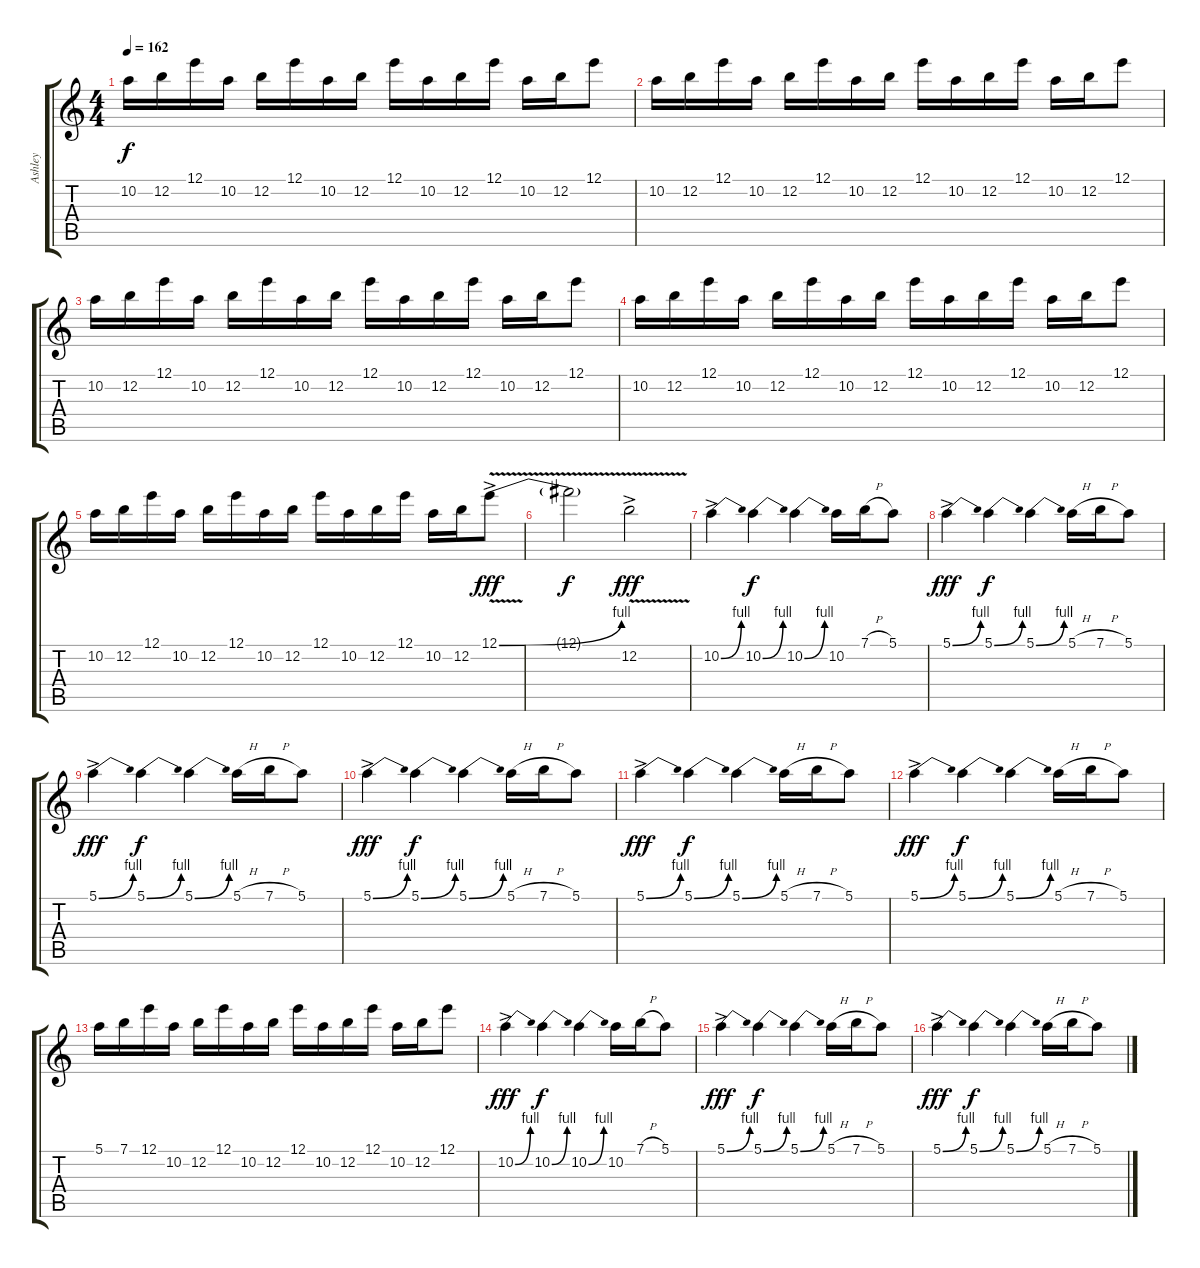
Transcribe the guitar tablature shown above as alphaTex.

\track ("Ashley" "Ashley") {instrument overdrivenguitar}
\staff {score tabs}
\tuning (E4 B3 G3 D3 A2 E2) {hide}
\ts (4 4)
\tempo 162
\clef g2
\ks c
10.2.16{dy f} 12.2.16 12.1.16 10.2.16 12.2.16 12.1.16 10.2.16 12.2.16 12.1.16 10.2.16 12.2.16 12.1.16 10.2.16 12.2.16 12.1.8 |
10.2.16 12.2.16 12.1.16 10.2.16 12.2.16 12.1.16 10.2.16 12.2.16 12.1.16 10.2.16 12.2.16 12.1.16 10.2.16 12.2.16 12.1.8 |
10.2.16 12.2.16 12.1.16 10.2.16 12.2.16 12.1.16 10.2.16 12.2.16 12.1.16 10.2.16 12.2.16 12.1.16 10.2.16 12.2.16 12.1.8 |
10.2.16 12.2.16 12.1.16 10.2.16 12.2.16 12.1.16 10.2.16 12.2.16 12.1.16 10.2.16 12.2.16 12.1.16 10.2.16 12.2.16 12.1.8 |
10.2.16 12.2.16 12.1.16 10.2.16 12.2.16 12.1.16 10.2.16 12.2.16 12.1.16 10.2.16 12.2.16 12.1.16 10.2.16 12.2.16 12.1{be (bend 0 0 60 4) v ac}.8{dy fff} |
12.1{t}.2{dy f} 12.2{v ac}.2{dy fff} |
10.2{be (bend 0 0 60 4) ac}.4 10.2{be (bend 0 0 60 4)}.4{dy f} 10.2{be (bend 0 0 60 4)}.4 10.2.16 7.1{h}.16 5.1.8 |
5.1{be (bend 0 0 60 4) ac}.4{dy fff} 5.1{be (bend 0 0 60 4)}.4{dy f} 5.1{be (bend 0 0 60 4)}.4 5.1{h}.16 7.1{h}.16 5.1.8 |
5.1{be (bend 0 0 60 4) ac}.4{dy fff} 5.1{be (bend 0 0 60 4)}.4{dy f} 5.1{be (bend 0 0 60 4)}.4 5.1{h}.16 7.1{h}.16 5.1.8 |
5.1{be (bend 0 0 60 4) ac}.4{dy fff} 5.1{be (bend 0 0 60 4)}.4{dy f} 5.1{be (bend 0 0 60 4)}.4 5.1{h}.16 7.1{h}.16 5.1.8 |
5.1{be (bend 0 0 60 4) ac}.4{dy fff} 5.1{be (bend 0 0 60 4)}.4{dy f} 5.1{be (bend 0 0 60 4)}.4 5.1{h}.16 7.1{h}.16 5.1.8 |
5.1{be (bend 0 0 60 4) ac}.4{dy fff} 5.1{be (bend 0 0 60 4)}.4{dy f} 5.1{be (bend 0 0 60 4)}.4 5.1{h}.16 7.1{h}.16 5.1.8 |
5.1.16 7.1.16 12.1.16 10.2.16 12.2.16 12.1.16 10.2.16 12.2.16 12.1.16 10.2.16 12.2.16 12.1.16 10.2.16 12.2.16 12.1.8 |
10.2{be (bend 0 0 60 4) ac}.4{dy fff} 10.2{be (bend 0 0 60 4)}.4{dy f} 10.2{be (bend 0 0 60 4)}.4 10.2.16 7.1{h}.16 5.1.8 |
5.1{be (bend 0 0 60 4) ac}.4{dy fff} 5.1{be (bend 0 0 60 4)}.4{dy f} 5.1{be (bend 0 0 60 4)}.4 5.1{h}.16 7.1{h}.16 5.1.8 |
5.1{be (bend 0 0 60 4) ac}.4{dy fff} 5.1{be (bend 0 0 60 4)}.4{dy f} 5.1{be (bend 0 0 60 4)}.4 5.1{h}.16 7.1{h}.16 5.1.8
